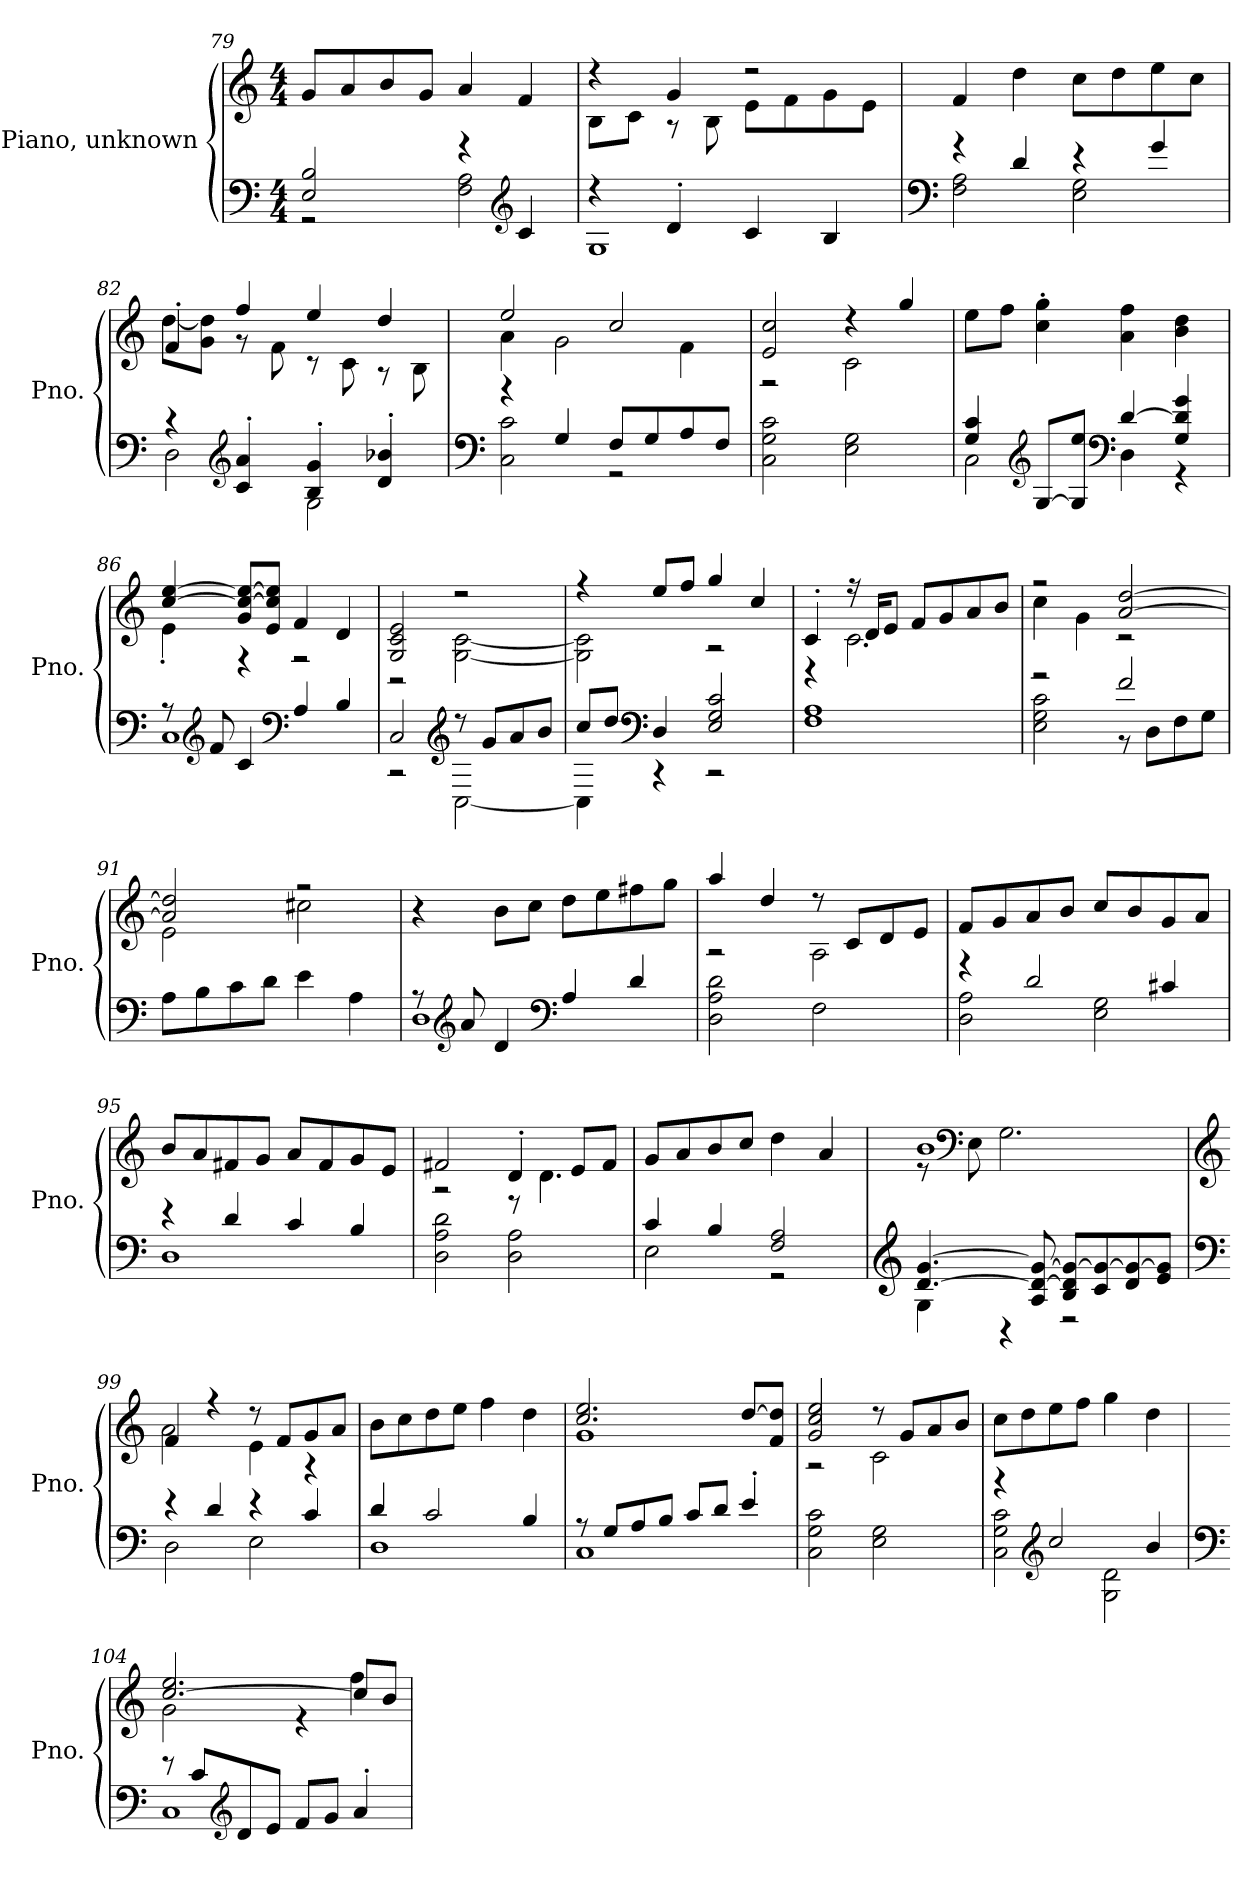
**kern	**kern
*part1	*part1
*staff2	*staff1
*I"Piano, unknown	*
*I'Pno.	*
*clefF4	*clefG2
*k[]	*k[]
*M4/4	*M4/4
=79	=79
*^	*
2E/ 2B/	2r	8g/L
.	.	8a/
.	.	8b/
.	.	8g/J
4r	2F\ 2A\	4a/
*clefG2	*	*
4c/	.	4f/
=80	=80	=80
*	*	*^
4r	1G	4r	8B\L
.	.	.	8c\J
4d'/	.	4g/	8r
.	.	.	8B\
4c/	.	2r	8e\L
.	.	.	8f\
4B/	.	.	8g\
.	.	.	8e\J
*	*	*v	*v
!!LO:LB:g=z
=81	=81	=81
*clefF4	*	*
4r	2F\ 2A\	4f/
4d/	.	4dd\
4r	2E\ 2G\	8cc\L
.	.	8dd\
4g/	.	8ee\
.	.	8cc\J
=82	=82	=82
*	*	*^
4r	2D\	4f'/	[8dd\L
.	.	.	8g\ 8dd\]J
*clefG2	*	*	*
4c/' 4a/'	.	4ff/	8r
.	.	.	8f\
4B/' 4g/'	2G\	4ee/	8r
.	.	.	8c\
4d/' 4b-X/'	.	4dd/	8r
.	.	.	8B\
=83	=83	=83	=83
*clefF4	*	*	*
4r	2C\ 2c\	2ee/	4a\
4G/	.	.	2g\
8F/L	2r	2cc/	.
8G/	.	.	.
8A/	.	.	4f\
8F/J	.	.	.
*v	*v	*	*
=84	=84	=84
2C\ 2G\ 2c\	2e/ 2cc/	2r
2E\ 2G\	4r	2c\
.	4gg/	.
*	*v	*v
=85	=85
*^	*
4G/ 4c/	2C\	8ee\L
.	.	8ff\J
*clefG2	*	*
[8G/L	.	4cc\' 4gg\'
8G/] 8ee/J	.	.
*clefF4	*	*
[4d/	4D\	4a\ 4ff\
4G/ 4d/] 4g/	4r	4b\ 4dd\
!!LO:LB:g=z
=86	=86	=86
*	*	*^
8r	1C	[4cc/ [4ee/	4e'\
*clefG2	*	*	*
8f/	.	.	.
4c/	.	8g/ 8cc/_ 8ee/_L	4r
.	.	8e/ 8cc/] 8ee/]J	.
*clefF4	*	*	*
4A/	.	4f/	2r
4B/	.	4d/	.
=87	=87	=87	=87
2C/	2r	2G/ 2c/ 2e/	2r
*clefG2	*	*	*
8r	[2C\	2r	[2G\ [2c\
8g/L	.	.	.
8a/	.	.	.
8b/J	.	.	.
=88	=88	=88	=88
8cc/L	4C\]	4r	2G\] 2c\]
8dd/J	.	.	.
*clefF4	*	*	*
4D/	4r	8ee/L	.
.	.	8ff/J	.
2E/ 2G/ 2c/	2r	4gg/	2r
.	.	4cc/	.
*v	*v	*	*
=89	=89	=89
1F 1A	4c'/	4r
.	16r	2.c\
.	16d/KL	.
.	8e/J	.
.	8f/L	.
.	8g/	.
.	8a/	.
.	8b/J	.
=90	=90	=90
*^	*	*
2r	2E\ 2G\ 2c\	2r	4cc\
.	.	.	4g\
2f/	8r	[2a/ [2dd/	2r
.	8D\L	.	.
.	8F\	.	.
.	8G\J	.	.
*v	*v	*	*
!!LO:LB:g=z	!!
=91	=91	=91
8A\L	2a/] 2dd/]	2e\
8B\	.	.
8c\	.	.
8d\J	.	.
4e\	2r	2cc#X\
4A\	.	.
*	*v	*v
=92	=92
*^	*
8r	1D	4r
*clefG2	*	*
8a/	.	.
4d/	.	8b\L
.	.	8cc\J
*clefF4	*	*
4A/	.	8dd\L
.	.	8ee\
4d/	.	8ff#X\
.	.	8gg\J
*v	*v	*
=93	=93
*	*^
2D\ 2A\ 2d\	4aa/	2r
.	4dd/	.
2F\	8r	2A\
.	8c/L	.
.	8d/	.
.	8e/J	.
*	*v	*v
=94	=94
*^	*
4r	2D\ 2A\	8f/L
.	.	8g/
2d/	.	8a/
.	.	8b/J
.	2E\ 2G\	8cc/L
.	.	8b/
4c#X/	.	8g/
.	.	8a/J
=95	=95	=95
4r	1D	8b/L
.	.	8a/
4d/	.	8f#X/
.	.	8g/J
4c/	.	8a/L
.	.	8f#/
4B/	.	8g/
.	.	8e/J
*v	*v	*
!!LO:LB:g=z
=96	=96
*	*^
2D\ 2A\ 2d\	2f#X/	2r
2D\ 2A\	4d'/	8r
.	.	4.d\
.	8e/L	.
.	8f#/J	.
*	*v	*v
=97	=97
*^	*
4c/	2E\	8g/L
.	.	8a/
4B/	.	8b/
.	.	8cc/J
2F/ 2A/	2r	4dd\
.	.	4a/
=98	=98	=98
*clefG2	*	*
*	*	*^
[4.d/ [4.g/	4G\	1b	8r
*	*	*clefF4	*
.	.	.	8E\
.	4r	.	2.G\
8A/ 8d/_ 8g/_	.	.	.
8B/ 8d/] 8g/_L	2r	.	.
8c/ 8g/_	.	.	.
8d/ 8g/_	.	.	.
8e/ 8g/]J	.	.	.
=99	=99	=99	=99
*clefF4	*	*clefG2	*
4r	2D\	4f/	2a\
4d/	.	4r	.
4r	2E\	8r	4e\
.	.	8f/L	.
4c/	.	8g/	4r
.	.	8a/J	.
*	*	*v	*v
=100	=100	=100
4d/	1D	8b\L
.	.	8cc\
2c/	.	8dd\
.	.	8ee\J
.	.	4ff\
4B/	.	4dd\
!!LO:LB:g=z
=101	=101	=101
*	*	*^
8r	1C	2.cc/ 2.ee/	1g
8G/L	.	.	.
8A/	.	.	.
8B/J	.	.	.
8c/L	.	.	.
8d/J	.	.	.
4e'/	.	[8dd/L	.
.	.	8f/ 8dd/]J	.
*v	*v	*	*
=102	=102	=102
2C\ 2G\ 2c\	2g/ 2cc/ 2ee/	2r
2E\ 2G\	8r	2c\
.	8g/L	.
.	8a/	.
.	8b/J	.
*	*v	*v
=103	=103
*^	*
4r	2C\ 2G\ 2c\	8cc\L
.	.	8dd\
*clefG2	*	*
2cc/	.	8ee\
.	.	8ff\J
.	2G\ 2d\	4gg\
4b/	.	4dd\
=104	=104	=104
*clefF4	*	*
*	*	*^
8r	1C	[2.cc/ 2.ee/	2g\
8c/L	.	.	.
*clefG2	*	*	*
8d/	.	.	.
8e/J	.	.	.
8f/L	.	.	4r
8g/J	.	.	.
4a'/	.	8cc/L]	4ff\
.	.	8b/J	.
*v	*v	*	*
*	*v	*v
=	=
*-	*-
